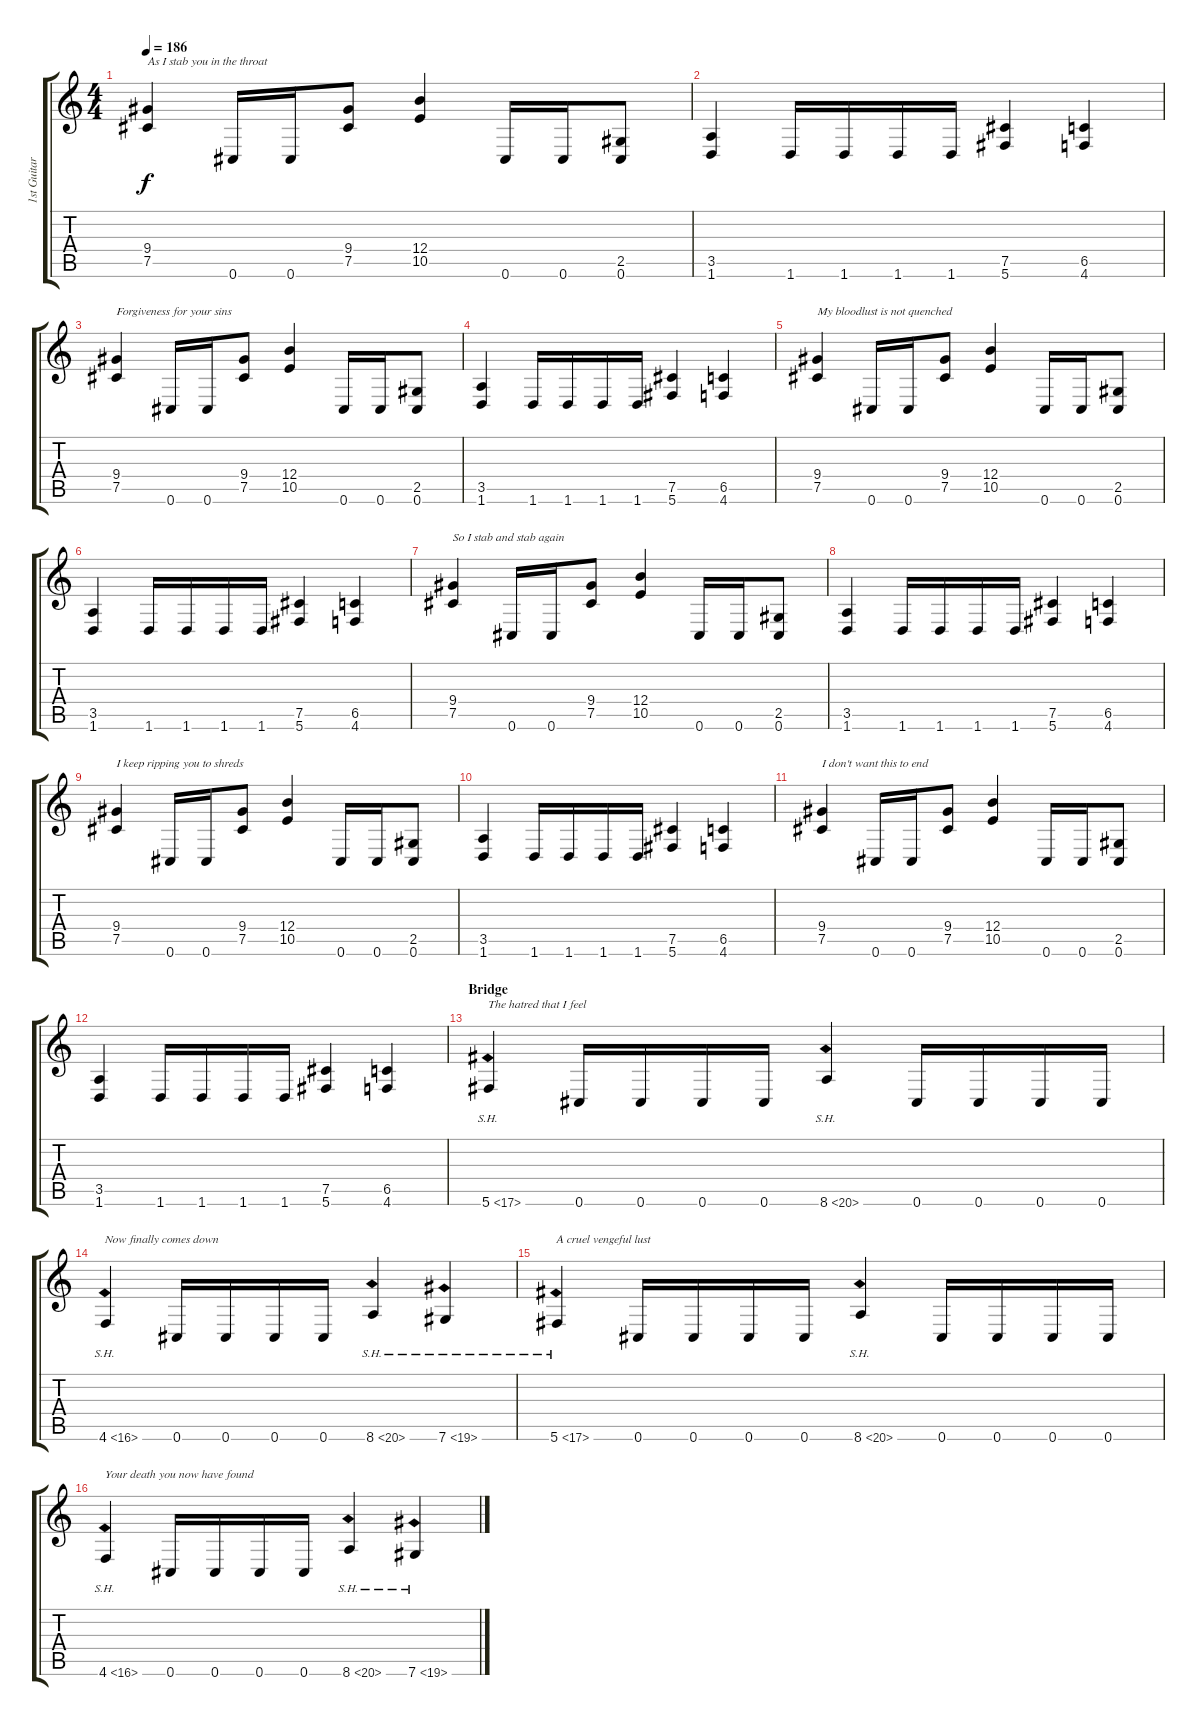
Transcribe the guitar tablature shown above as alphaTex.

\track ("1st Guitar" "1st Guitar") {instrument distortionguitar}
\staff {score tabs}
\tuning (Db4 Ab3 E3 B2 Gb2 Db2) {hide}
\ts (4 4)
\tempo 186
\clef g2
\ks c
(9.4 7.5).4{txt "As I stab you in the throat" dy f} 0.6.16 0.6.16 (9.4 7.5).8 (12.4 10.5).4 0.6.16 0.6.16 (2.5 0.6).8 |
(3.5 1.6).4 1.6.16 1.6.16 1.6.16 1.6.16 (7.5 5.6).4 (6.5 4.6).4 |
(9.4 7.5).4{txt "Forgiveness for your sins"} 0.6.16 0.6.16 (9.4 7.5).8 (12.4 10.5).4 0.6.16 0.6.16 (2.5 0.6).8 |
(3.5 1.6).4 1.6.16 1.6.16 1.6.16 1.6.16 (7.5 5.6).4 (6.5 4.6).4 |
(9.4 7.5).4{txt "My bloodlust is not quenched"} 0.6.16 0.6.16 (9.4 7.5).8 (12.4 10.5).4 0.6.16 0.6.16 (2.5 0.6).8 |
(3.5 1.6).4 1.6.16 1.6.16 1.6.16 1.6.16 (7.5 5.6).4 (6.5 4.6).4 |
(9.4 7.5).4{txt "So I stab and stab again"} 0.6.16 0.6.16 (9.4 7.5).8 (12.4 10.5).4 0.6.16 0.6.16 (2.5 0.6).8 |
(3.5 1.6).4 1.6.16 1.6.16 1.6.16 1.6.16 (7.5 5.6).4 (6.5 4.6).4 |
(9.4 7.5).4{txt "I keep ripping you to shreds"} 0.6.16 0.6.16 (9.4 7.5).8 (12.4 10.5).4 0.6.16 0.6.16 (2.5 0.6).8 |
(3.5 1.6).4 1.6.16 1.6.16 1.6.16 1.6.16 (7.5 5.6).4 (6.5 4.6).4 |
(9.4 7.5).4{txt "I don't want this to end"} 0.6.16 0.6.16 (9.4 7.5).8 (12.4 10.5).4 0.6.16 0.6.16 (2.5 0.6).8 |
(3.5 1.6).4 1.6.16 1.6.16 1.6.16 1.6.16 (7.5 5.6).4 (6.5 4.6).4 |
\section ("" "Bridge")
5.6{sh 12}.4{txt "The hatred that I feel"} 0.6.16 0.6.16 0.6.16 0.6.16 8.6{sh 12}.4 0.6.16 0.6.16 0.6.16 0.6.16 |
4.6{sh 12}.4{txt "Now finally comes down"} 0.6.16 0.6.16 0.6.16 0.6.16 8.6{sh 12}.4 7.6{sh 12}.4 |
5.6{sh 12}.4{txt "A cruel vengeful lust"} 0.6.16 0.6.16 0.6.16 0.6.16 8.6{sh 12}.4 0.6.16 0.6.16 0.6.16 0.6.16 |
4.6{sh 12}.4{txt "Your death you now have found"} 0.6.16 0.6.16 0.6.16 0.6.16 8.6{sh 12}.4 7.6{sh 12}.4
